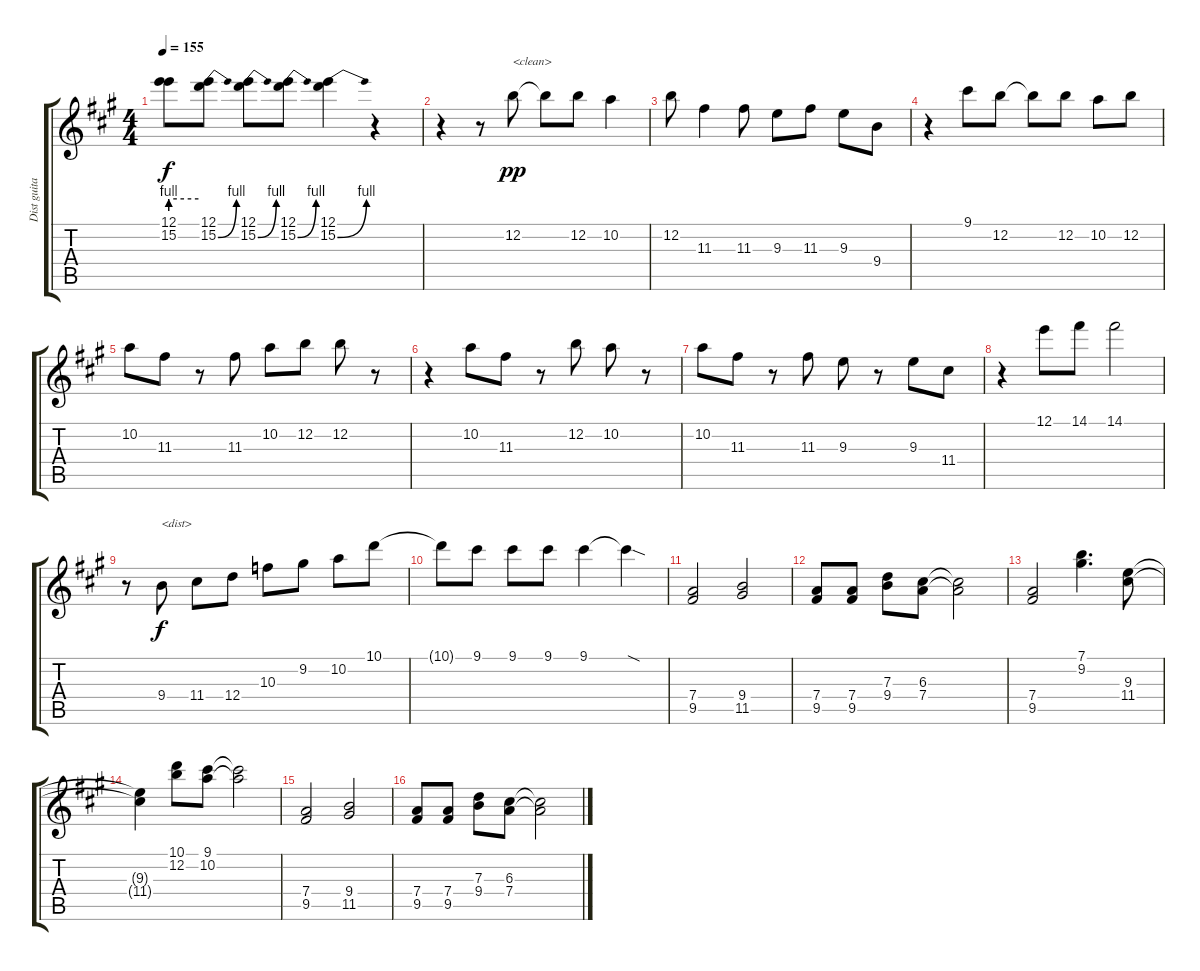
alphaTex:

\track ("Dist guitar 1" "Dist guita") {instrument distortionguitar}
\staff {score tabs}
\tuning (E4 B3 G3 D3 A2 E2) {hide}
\ts (4 4)
\tempo 155
\clef g2
\ks a
(12.1{t} 15.2{be (hold 0 4 60 4) t}).8{dy f} (12.1 15.2{be (bend 0 0 60 4)}).8 (12.1 15.2{be (bend 0 0 60 4)}).8 (12.1 15.2{be (bend 0 0 60 4)}).8 (12.1 15.2{be (bend 0 0 60 4)}).4 r.4 |
r.4 r.8 12.2.8{txt "<clean>" dy pp} 12.2{t}.8 12.2.8 10.2.4 |
12.2.8 11.3.4 11.3.8 9.3.8 11.3.8 9.3.8 9.4.8 |
r.4 9.1.8 12.2.8 12.2{t}.8 12.2.8 10.2.8 12.2.8 |
10.2.8 11.3.8 r.8 11.3.8 10.2.8 12.2.8 12.2.8 r.8 |
r.4 10.2.8 11.3.8 r.8 12.2.8 10.2.8 r.8 |
10.2.8 11.3.8 r.8 11.3.8 9.3.8 r.8 9.3.8 11.4.8 |
r.4 12.1.8 14.1.8 14.1.2 |
r.8 9.4.8{txt "<dist>" dy f} 11.4.8 12.4.8 10.3.8 9.2.8 10.2.8 10.1.8 |
10.1{t}.8 9.1.8 9.1.8 9.1.8 9.1.4 9.1{sod t}.4 |
(7.4 9.5).2 (9.4 11.5).2 |
(7.4 9.5).8 (7.4 9.5).8 (7.3 9.4).8 (6.3 7.4).8 (6.3{t} 7.4{t}).2 |
(7.4 9.5).2 (7.1 9.2).4{d} (9.3 11.4).8 |
(9.3{t} 11.4{t}).4 (10.1 12.2).8 (9.1 10.2).8 (9.1{t} 10.2{t}).2 |
(7.4 9.5).2 (9.4 11.5).2 |
(7.4 9.5).8 (7.4 9.5).8 (7.3 9.4).8 (6.3 7.4).8 (6.3{t} 7.4{t}).2
